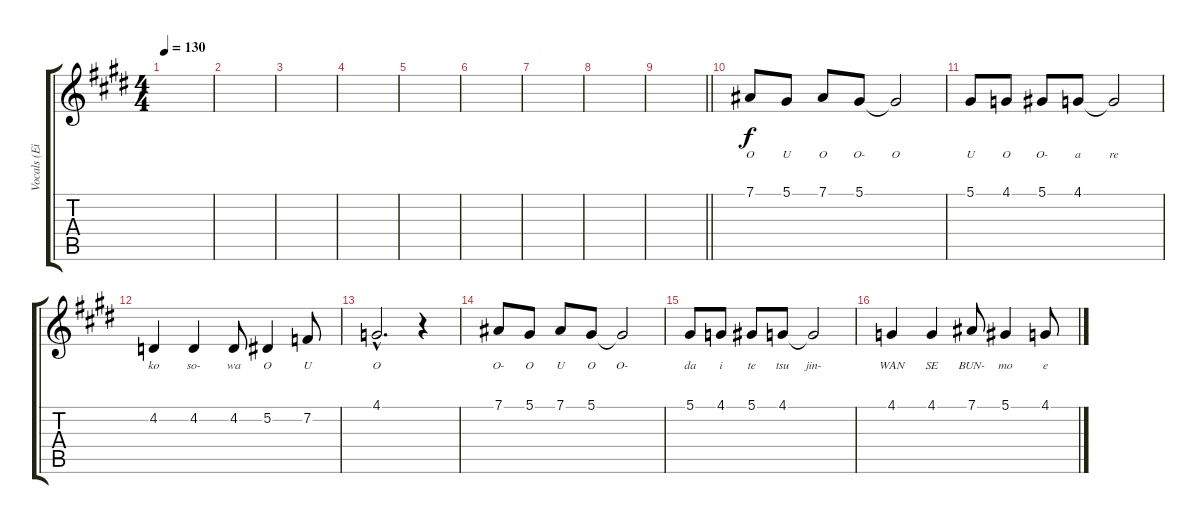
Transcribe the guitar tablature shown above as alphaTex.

\track ("Vocals (Eizo)" "Vocals (Ei") {instrument flute}
\staff {score tabs}
\tuning (Eb4 Bb3 Gb3 Db3 Ab2 Eb2) {hide}
\ts (4 4)
\tempo 130
\clef g2
\ks e
|
|
|
|
|
|
|
|
\barLineRight lightlight
|
7.1.8{lyrics (0 "O") lyrics (1 "") lyrics (2 "") lyrics (3 "") lyrics (4 "")} 5.1.8{lyrics (0 "U") lyrics (1 "") lyrics (2 "") lyrics (3 "") lyrics (4 "")} 7.1.8{lyrics (0 "O") lyrics (1 "") lyrics (2 "") lyrics (3 "") lyrics (4 "")} 5.1.8{lyrics (0 "O-") lyrics (1 "") lyrics (2 "") lyrics (3 "") lyrics (4 "")} 5.1{t}.2{lyrics (0 "O") lyrics (1 "") lyrics (2 "") lyrics (3 "") lyrics (4 "")} |
5.1.8{lyrics (0 "U") lyrics (1 "") lyrics (2 "") lyrics (3 "") lyrics (4 "")} 4.1.8{lyrics (0 "O") lyrics (1 "") lyrics (2 "") lyrics (3 "") lyrics (4 "")} 5.1.8{lyrics (0 "O-") lyrics (1 "") lyrics (2 "") lyrics (3 "") lyrics (4 "")} 4.1.8{lyrics (0 "a") lyrics (1 "") lyrics (2 "") lyrics (3 "") lyrics (4 "")} 4.1{t}.2{lyrics (0 "re") lyrics (1 "") lyrics (2 "") lyrics (3 "") lyrics (4 "")} |
4.2.4{lyrics (0 "ko") lyrics (1 "") lyrics (2 "") lyrics (3 "") lyrics (4 "")} 4.2.4{lyrics (0 "so-") lyrics (1 "") lyrics (2 "") lyrics (3 "") lyrics (4 "")} 4.2.8{lyrics (0 "wa") lyrics (1 "") lyrics (2 "") lyrics (3 "") lyrics (4 "")} 5.2.4{lyrics (0 "O") lyrics (1 "") lyrics (2 "") lyrics (3 "") lyrics (4 "")} 7.2.8{lyrics (0 "U") lyrics (1 "") lyrics (2 "") lyrics (3 "") lyrics (4 "")} |
4.1{hac}.2{d lyrics (0 "O") lyrics (1 "") lyrics (2 "") lyrics (3 "") lyrics (4 "")} r.4 |
7.1.8{lyrics (0 "O-") lyrics (1 "") lyrics (2 "") lyrics (3 "") lyrics (4 "")} 5.1.8{lyrics (0 "O") lyrics (1 "") lyrics (2 "") lyrics (3 "") lyrics (4 "")} 7.1.8{lyrics (0 "U") lyrics (1 "") lyrics (2 "") lyrics (3 "") lyrics (4 "")} 5.1.8{lyrics (0 "O") lyrics (1 "") lyrics (2 "") lyrics (3 "") lyrics (4 "")} 5.1{t}.2{lyrics (0 "O-") lyrics (1 "") lyrics (2 "") lyrics (3 "") lyrics (4 "")} |
5.1.8{lyrics (0 "da") lyrics (1 "") lyrics (2 "") lyrics (3 "") lyrics (4 "")} 4.1.8{lyrics (0 "i") lyrics (1 "") lyrics (2 "") lyrics (3 "") lyrics (4 "")} 5.1.8{lyrics (0 "te") lyrics (1 "") lyrics (2 "") lyrics (3 "") lyrics (4 "")} 4.1.8{lyrics (0 "tsu") lyrics (1 "") lyrics (2 "") lyrics (3 "") lyrics (4 "")} 4.1{t}.2{lyrics (0 "jin-") lyrics (1 "") lyrics (2 "") lyrics (3 "") lyrics (4 "")} |
4.1.4{lyrics (0 "WAN") lyrics (1 "") lyrics (2 "") lyrics (3 "") lyrics (4 "")} 4.1.4{lyrics (0 "SE") lyrics (1 "") lyrics (2 "") lyrics (3 "") lyrics (4 "")} 7.1.8{lyrics (0 "BUN-") lyrics (1 "") lyrics (2 "") lyrics (3 "") lyrics (4 "")} 5.1.4{lyrics (0 "mo") lyrics (1 "") lyrics (2 "") lyrics (3 "") lyrics (4 "")} 4.1.8{lyrics (0 "e") lyrics (1 "") lyrics (2 "") lyrics (3 "") lyrics (4 "")}
